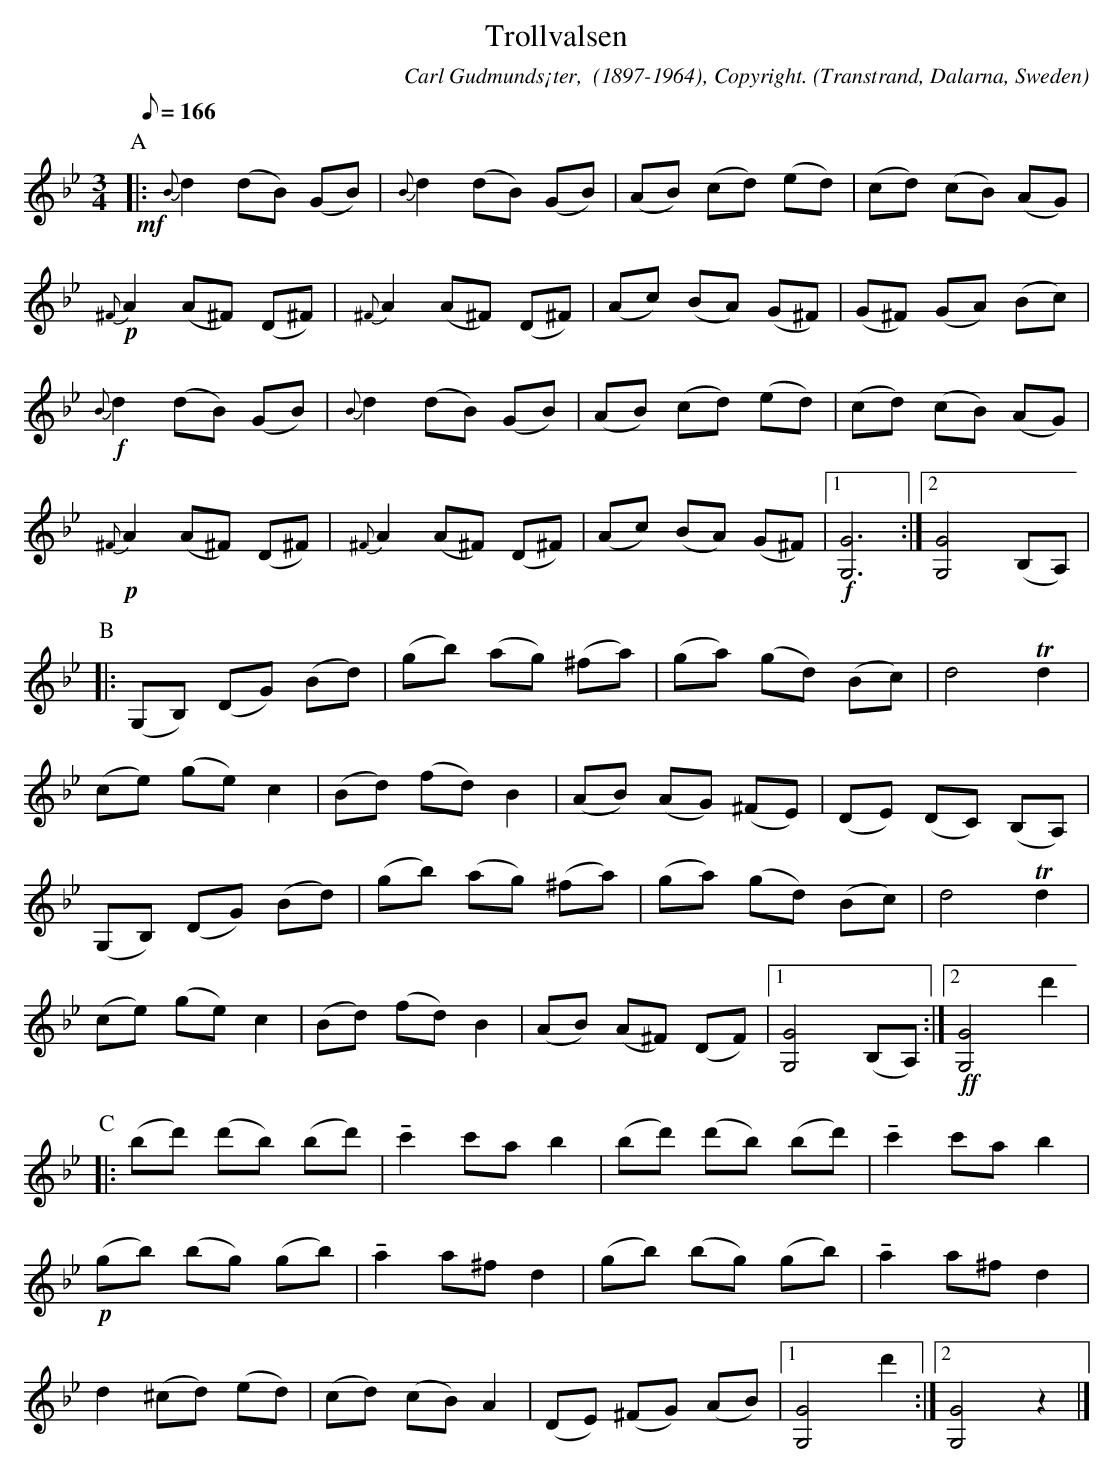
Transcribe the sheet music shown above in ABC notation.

X:1
T: Trollvalsen
O: Transtrand, Dalarna, Sweden
M: 3/4
C: Carl Gudmunds¡ter,  (1897-1964), Copyright.
Q:166 Allegro
K: Gm
P:A
+mf+ |: {B}d2 (dB) (GB) | {B}d2 (dB) (GB) | (AB) (cd) (ed) | (cd) (cB) (AG) |
+p+ {^F}A2 (A^F) (D^F) | {^F}A2 (A^F) (D^F) | (Ac) (BA) (G^F) | (G^F) (GA) (Bc) |
+f+ {B}d2 (dB) (GB) | {B}d2 (dB) (GB) |  (AB) (cd) (ed) | (cd) (cB) (AG) |
+p+ {^F}A2 (A^F) (D^F) | {^F}A2 (A^F) (D^F) | (Ac) (BA) (G^F) |1 +f+ [G6G,6] :|2 [G4G,4] (B,A,)|
P:B
|: (G,B,) (DG) (Bd) | (gb) (ag) (^fa) | (ga) (gd) (Bc) | d4 Td2 |
(ce) (ge) c2 | (Bd) (fd) B2 | (AB) (AG) (^FE) | (DE) (DC) (B,A,) |
(G,B,) (DG) (Bd) | (gb) (ag) (^fa) | (ga) (gd) (Bc) | d4 Td2 |
(ce) (ge) c2 | (Bd) (fd) B2 | (AB) (A^F) (DF) |1 [G4G,4] (B,A,) :|2 +ff+ [G4G,4] d'2|
P:C
|: (bd') (d'b) (bd') | !tenuto!c'2 c'a b2 | (bd') (d'b) (bd') | !tenuto! c'2 c'a b2 |
+p+ (gb) (bg) (gb) | !tenuto! a2 a^f d2 | (gb) (bg) (gb) | !tenuto! a2 a^f d2 |
d2 (^cd) (ed) | (cd) (cB) A2 | (DE) (^FG) (AB) |1 [G4G,4] d'2 :|2 [G4G,4] z2 |]
